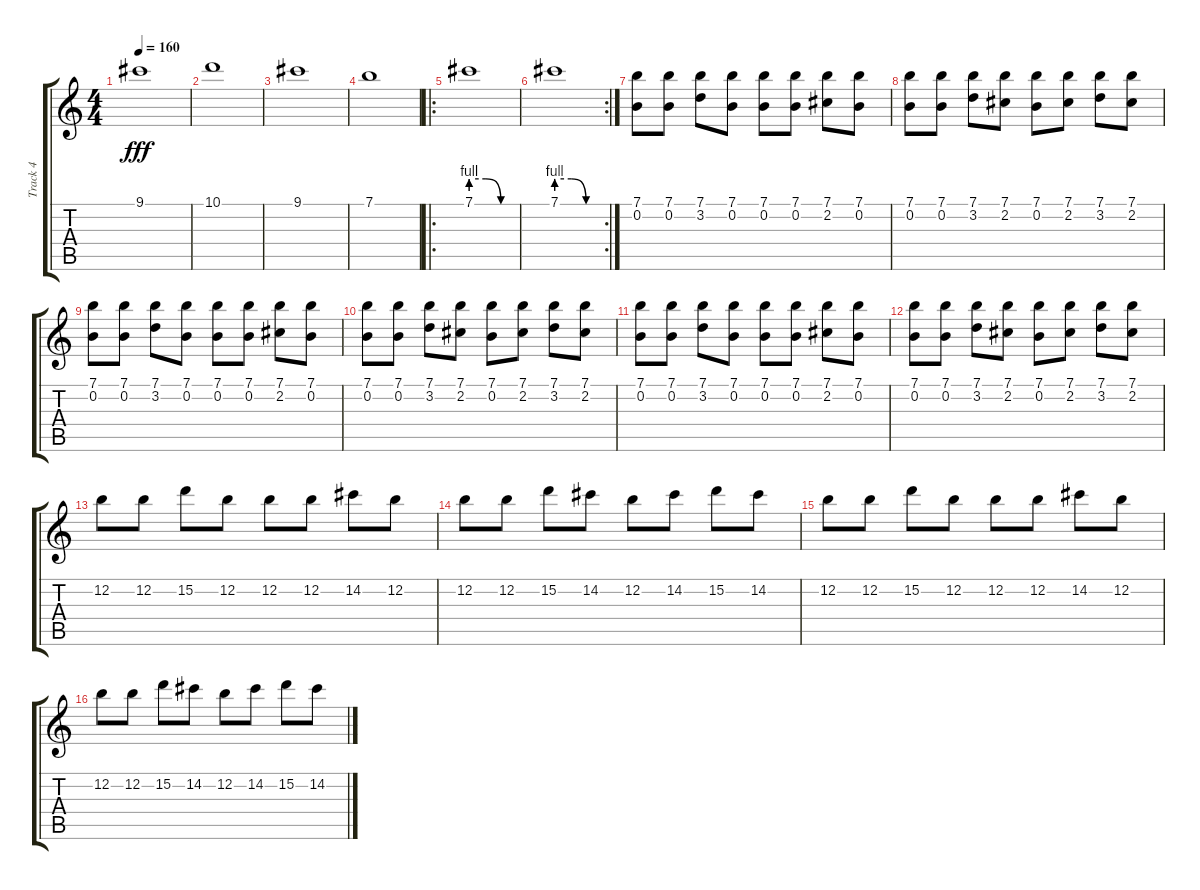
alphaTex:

\track ("Track 4" "Track 4") {instrument overdrivenguitar}
\staff {score tabs}
\tuning (E4 B3 G3 D3 A2 D2) {hide}
\ts (4 4)
\tempo 160
\clef g2
\ks c
9.1.1{dy fff} |
10.1.1 |
9.1.1 |
7.1.1 |
\ro
7.1{be (custom 0 4 20 4 40 0 60 0)}.1 |
\rc 2
7.1{be (custom 0 4 20 4 40 0 60 0)}.1 |
(7.1 0.2).8 (7.1 0.2).8 (7.1 3.2).8 (7.1 0.2).8 (7.1 0.2).8 (7.1 0.2).8 (7.1 2.2).8 (7.1 0.2).8 |
(7.1 0.2).8 (7.1 0.2).8 (7.1 3.2).8 (7.1 2.2).8 (7.1 0.2).8 (7.1 2.2).8 (7.1 3.2).8 (7.1 2.2).8 |
(7.1 0.2).8 (7.1 0.2).8 (7.1 3.2).8 (7.1 0.2).8 (7.1 0.2).8 (7.1 0.2).8 (7.1 2.2).8 (7.1 0.2).8 |
(7.1 0.2).8 (7.1 0.2).8 (7.1 3.2).8 (7.1 2.2).8 (7.1 0.2).8 (7.1 2.2).8 (7.1 3.2).8 (7.1 2.2).8 |
(7.1 0.2).8 (7.1 0.2).8 (7.1 3.2).8 (7.1 0.2).8 (7.1 0.2).8 (7.1 0.2).8 (7.1 2.2).8 (7.1 0.2).8 |
(7.1 0.2).8 (7.1 0.2).8 (7.1 3.2).8 (7.1 2.2).8 (7.1 0.2).8 (7.1 2.2).8 (7.1 3.2).8 (7.1 2.2).8 |
12.2.8 12.2.8 15.2.8 12.2.8 12.2.8 12.2.8 14.2.8 12.2.8 |
12.2.8 12.2.8 15.2.8 14.2.8 12.2.8 14.2.8 15.2.8 14.2.8 |
12.2.8 12.2.8 15.2.8 12.2.8 12.2.8 12.2.8 14.2.8 12.2.8 |
12.2.8 12.2.8 15.2.8 14.2.8 12.2.8 14.2.8 15.2.8 14.2.8
